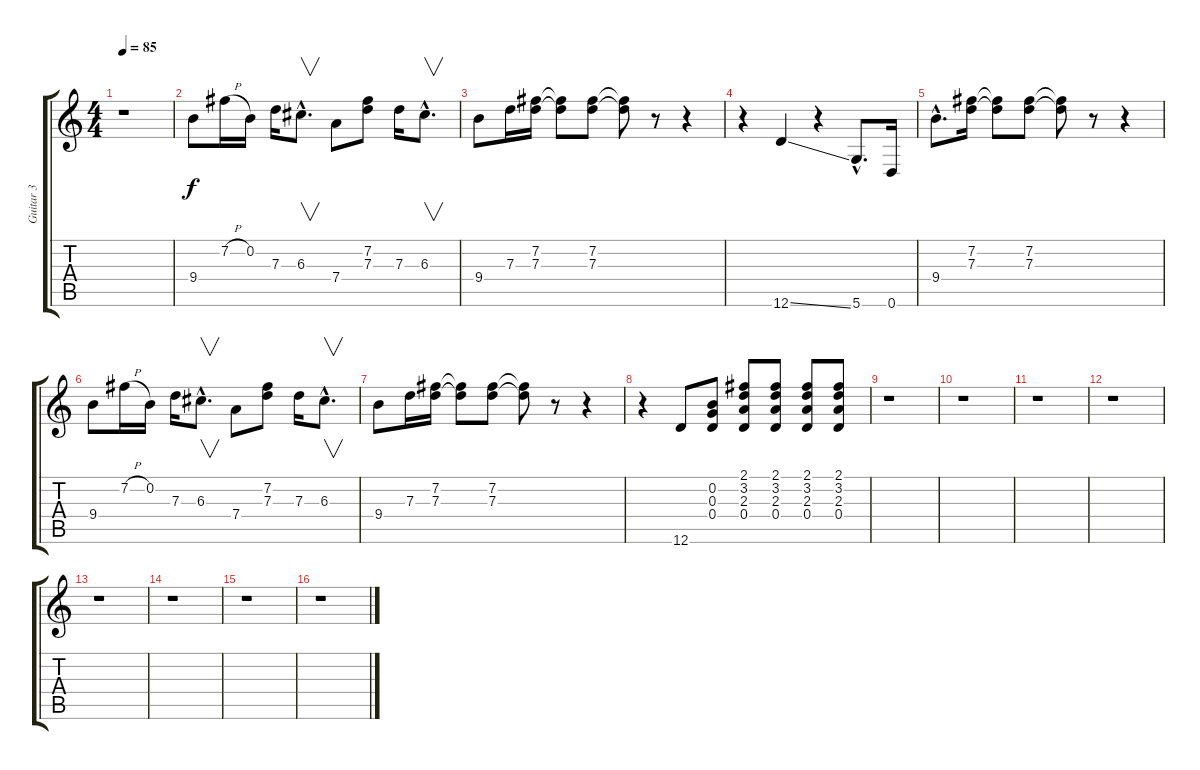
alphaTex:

\track ("Guitar 3" "Guitar 3") {instrument distortionguitar}
\staff {score tabs}
\tuning (E4 B3 G3 D3 A2 D2) {hide}
\ts (4 4)
\tempo 85
\clef g2
\ks c
r.1{dy f instrument distortionguitar} |
9.4.8 7.2{h}.16 0.2.16 7.3.16 6.3{hac}.8{v d} 7.4.8 (7.2 7.3).8 7.3.16 6.3{hac}.8{v d} |
9.4.8 7.3.16 (7.2 7.3).16 (7.2{t} 7.3{t}).8 (7.2 7.3).8 (7.2{t} 7.3{t}).8 r.8 r.4 |
r.4 12.6{ss}.4 r.4 5.6{hac}.8{d} 0.6.16 |
9.4{hac}.8{d} (7.2 7.3).16 (7.2{t} 7.3{t}).8 (7.2 7.3).8 (7.2{t} 7.3{t}).8 r.8 r.4 |
9.4.8 7.2{h}.16 0.2.16 7.3.16 6.3{hac}.8{v d} 7.4.8 (7.2 7.3).8 7.3.16 6.3{hac}.8{v d} |
9.4.8 7.3.16 (7.2 7.3).16 (7.2{t} 7.3{t}).8 (7.2 7.3).8 (7.2{t} 7.3{t}).8 r.8 r.4 |
r.4 12.6.8 (0.2 0.3 0.4).8 (2.1 3.2 2.3 0.4).8 (2.1 3.2 2.3 0.4).8 (2.1 3.2 2.3 0.4).8 (2.1 3.2 2.3 0.4).8 |
r.1 |
r.1 |
r.1 |
r.1 |
r.1 |
r.1 |
r.1 |
r.1
